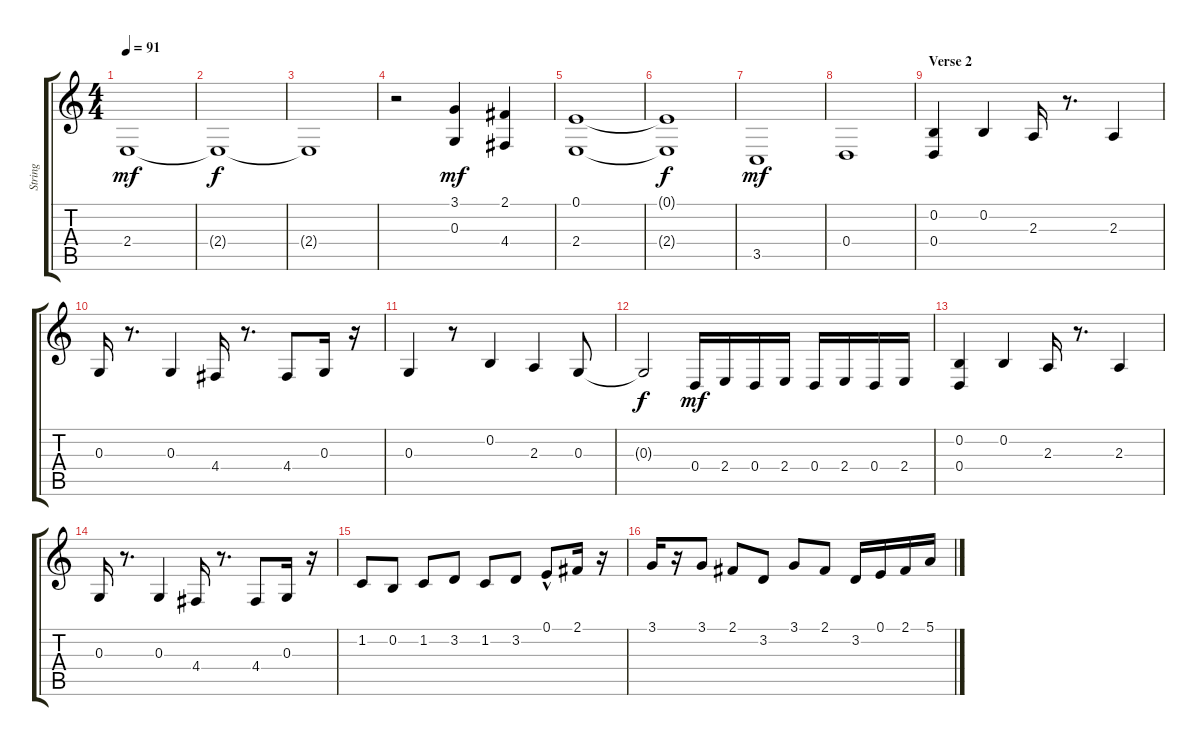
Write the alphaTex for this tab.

\track ("String" "String") {instrument stringensemble1}
\staff {score tabs}
\tuning (E4 B3 G3 D3 A2 E2) {hide}
\ts (4 4)
\tempo 91
\clef g2
\ks c
2.4.1{dy mf} |
2.4{t}.1{dy f} |
2.4{t}.1 |
r.2 (3.1 0.3).4{dy mf} (2.1 4.4).4 |
(0.1 2.4).1 |
(0.1{t} 2.4{t}).1{dy f} |
3.5.1{dy mf} |
0.4.1 |
\section ("" "Verse 2")
(0.2 0.4).4 0.2.4 2.3.16 r.8{d} 2.3.4 |
0.3.16 r.8{d} 0.3.4 4.4.16 r.8{d} 4.4.8 0.3.16 r.16 |
0.3.4 r.8 0.2.4 2.3.4 0.3.8 |
0.3{t}.2{dy f} 0.4.16{dy mf} 2.4.16 0.4.16 2.4.16 0.4.16 2.4.16 0.4.16 2.4.16 |
(0.2 0.4).4 0.2.4 2.3.16 r.8{d} 2.3.4 |
0.3.16 r.8{d} 0.3.4 4.4.16 r.8{d} 4.4.8 0.3.16 r.16 |
1.2.8 0.2.8 1.2.8 3.2.8 1.2.8 3.2.8 0.1{hac}.8 2.1.16 r.16 |
3.1.16 r.16 3.1.8 2.1.8 3.2.8 3.1.8 2.1.8 3.2.16 0.1.16 2.1.16 5.1.16
